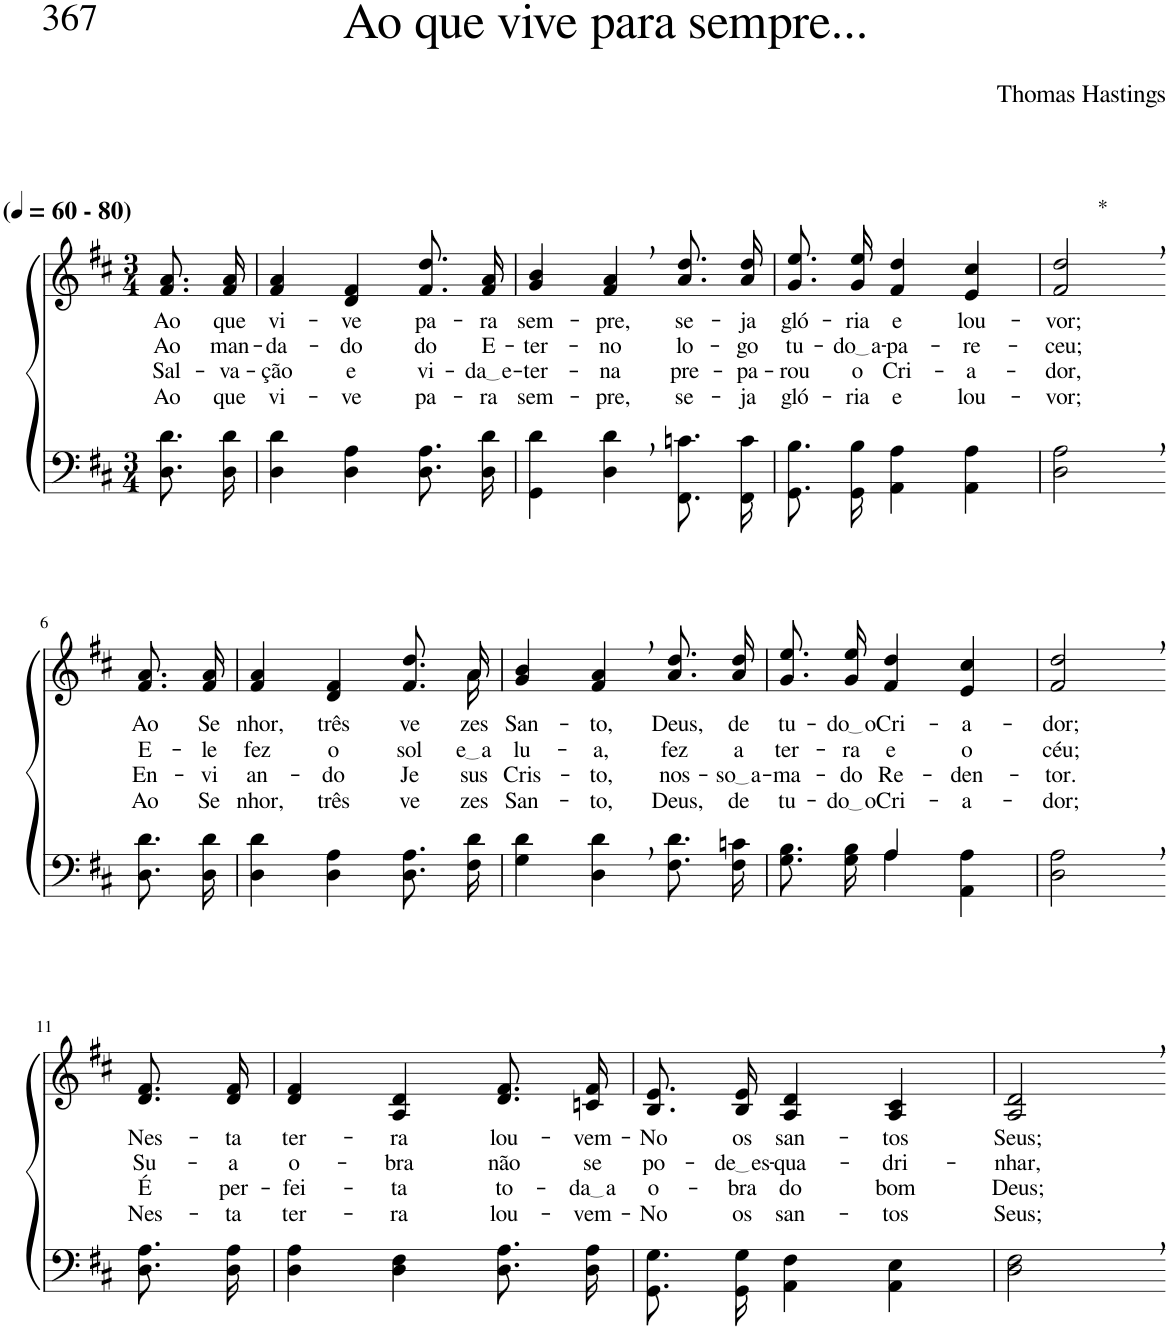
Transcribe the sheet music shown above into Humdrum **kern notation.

**kern	**kern	**text	**text	**text	**text
*part2	*part1	*part1	*part1	*part1	*part1
*staff2	*staff1	*staff1	*staff1	*staff1	*staff1
*I"Parte III e IV	*I"Parte I e II	*	*	*	*
*clefF4	*clefG2	*	*	*	*
*k[f#c#]	*k[f#c#]	*	*	*	*
*M3/4	*M3/4	*	*	*	*
*MM60	*MM60	*	*	*	*
=1	=1	=1	=1	=1	=1
!	!LO:TX:a:B:t=(	!	!	!	!
!	!LO:TX:a:B:t=- 80)	!	!	!	!
!	!	!LO:LY:b	!LO:LY:b	!LO:LY:b	!LO:LY:b
8.D\ 8.d\L	8.f#/ 8.a/L	Ao	Ao	Sal-	Ao
!	!	!LO:LY:b	!LO:LY:b	!LO:LY:b	!LO:LY:b
16D\ 16d\Jk	16f#/ 16a/Jk	que	man-	-va-	que
=2	=2	=2	=2	=2	=2
!	!	!LO:LY:b	!LO:LY:b	!LO:LY:b	!LO:LY:b
4D\ 4d\	4f#/ 4a/	vi-	-da-	-ção	vi-
!	!	!LO:LY:b	!LO:LY:b	!LO:LY:b	!LO:LY:b
4D\ 4A\	4d/ 4f#/	-ve	-do	e	-ve
!	!	!LO:LY:b	!LO:LY:b	!LO:LY:b	!LO:LY:b
8.D\ 8.A\L	8.f#/ 8.dd/L	pa-	do	vi-	pa-
!	!	!LO:LY:b	!LO:LY:b	!LO:LY:b	!LO:LY:b
16D\ 16d\Jk	16f#/ 16a/Jk	-ra	E-	da e	-ra
=3	=3	=3	=3	=3	=3
!	!	!LO:LY:b	!LO:LY:b	!LO:LY:b	!LO:LY:b
4GG\ 4d\	4g/ 4b/	sem-	-ter-	-ter-	sem-
!	!	!LO:LY:b	!LO:LY:b	!LO:LY:b	!LO:LY:b
4D\, 4d\,	4f#/, 4a/,	-pre,	-no	-na	-pre,
!	!	!LO:LY:b	!LO:LY:b	!LO:LY:b	!LO:LY:b
8.FF#\ 8.cn\L	8.a\ 8.dd\L	se-	lo-	pre-	se-
!	!	!LO:LY:b	!LO:LY:b	!LO:LY:b	!LO:LY:b
16FF#\ 16c\Jk	16a\ 16dd\Jk	-ja	-go	-pa-	-ja
=4	=4	=4	=4	=4	=4
!	!	!LO:LY:b	!LO:LY:b	!LO:LY:b	!LO:LY:b
8.GG\ 8.B\L	8.g\ 8.ee\L	gló-	tu-	-rou	gló-
!	!	!LO:LY:b	!LO:LY:b	!LO:LY:b	!LO:LY:b
16GG\ 16B\Jk	16g\ 16ee\Jk	-ria	do a	o	-ria
!	!	!LO:LY:b	!LO:LY:b	!LO:LY:b	!LO:LY:b
4AA\ 4A\	4f#/ 4dd/	e	-pa-	Cri-	e
!	!	!LO:LY:b	!LO:LY:b	!LO:LY:b	!LO:LY:b
4AA\ 4A\	4e/ 4cc#/	lou-	-re-	-a-	lou-
=5	=5	=5	=5	=5	=5
!	!LO:TX:a:t=*	!	!	!	!
!	!	!LO:LY:b	!LO:LY:b	!LO:LY:b	!LO:LY:b
2D\, 2A\,	2f#/, 2dd/,	-vor;	-ceu;	-dor,	-vor;
!!LO:LB:g=z
=6-	=6-	=6-	=6-	=6-	=6-
!	!	!LO:LY:b	!LO:LY:b	!LO:LY:b	!LO:LY:b
8.D\ 8.d\L	8.f#/ 8.a/L	Ao	E-	En-	Ao
!	!	!LO:LY:b	!LO:LY:b	!LO:LY:b	!LO:LY:b
16D\ 16d\Jk	16f#/ 16a/Jk	Se-	-le	-vi-	Se-
=7	=7	=7	=7	=7	=7
*	*^	*	*	*	*
!	!	!	!LO:LY:b	!LO:LY:b	!LO:LY:b	!LO:LY:b
4D\ 4d\	2ryy	4f#/ 4a/	-nhor,	fez	-an-	-nhor,
!	!	!	!LO:LY:b	!LO:LY:b	!LO:LY:b	!LO:LY:b
4D\ 4A\	.	4d/ 4f#/	três	o	-do	três
!	!	!	!LO:LY:b	!LO:LY:b	!LO:LY:b	!LO:LY:b
8.D\ 8.A\L	8.ryy	8.f#/ 8.dd/L	ve-	sol	Je-	ve-
!	!	!	!LO:LY:b	!LO:LY:b	!LO:LY:b	!LO:LY:b
16F#\ 16d\Jk	16a\	16a/Jk	-zes	e a	-sus	-zes
=8	=8	=8	=8	=8	=8	=8
!	!	!	!LO:LY:b	!LO:LY:b	!LO:LY:b	!LO:LY:b
*	*v	*v	*	*	*	*
4G\ 4d\	4g/ 4b/	San-	lu-	Cris-	San-
!	!	!LO:LY:b	!LO:LY:b	!LO:LY:b	!LO:LY:b
4D\, 4d\,	4f#/, 4a/,	-to,	-a,	-to,	-to,
!	!	!LO:LY:b	!LO:LY:b	!LO:LY:b	!LO:LY:b
8.F#\ 8.d\L	8.a\ 8.dd\L	Deus,	fez	nos-	Deus,
!	!	!LO:LY:b	!LO:LY:b	!LO:LY:b	!LO:LY:b
16F#\ 16cn\Jk	16a\ 16dd\Jk	de	a	so a	de
=9	=9	=9	=9	=9	=9
*^	*	*	*	*	*
!	!	!	!LO:LY:b	!LO:LY:b	!LO:LY:b	!LO:LY:b
4ryy	8.G\ 8.B\L	8.g\ 8.ee\L	tu-	ter-	-ma-	tu-
!	!	!	!LO:LY:b	!LO:LY:b	!LO:LY:b	!LO:LY:b
.	16G\ 16B\Jk	16g\ 16ee\Jk	do o	-ra	-do	do o
!	!	!	!LO:LY:b	!LO:LY:b	!LO:LY:b	!LO:LY:b
4A/	4A\	4f#/ 4dd/	Cri-	e	Re-	Cri-
!	!	!	!LO:LY:b	!LO:LY:b	!LO:LY:b	!LO:LY:b
4ryy	4AA\ 4A\	4e/ 4cc#/	-a-	o	-den-	-a-
=10	=10	=10	=10	=10	=10	=10
!	!	!	!LO:LY:b	!LO:LY:b	!LO:LY:b	!LO:LY:b
*v	*v	*	*	*	*	*
2D\, 2A\,	2f#/, 2dd/,	-dor;	céu;	-tor.	-dor;
!!LO:LB:g=z
=11-	=11-	=11-	=11-	=11-	=11-
!	!	!LO:LY:b	!LO:LY:b	!LO:LY:b	!LO:LY:b
8.D\ 8.A\L	8.d/ 8.f#/L	Nes-	Su-	É	Nes-
!	!	!LO:LY:b	!LO:LY:b	!LO:LY:b	!LO:LY:b
16D\ 16A\Jk	16d/ 16f#/Jk	-ta	-a	per-	-ta
=12	=12	=12	=12	=12	=12
!	!	!LO:LY:b	!LO:LY:b	!LO:LY:b	!LO:LY:b
4D\ 4A\	4d/ 4f#/	ter-	o-	-fei-	ter-
!	!	!LO:LY:b	!LO:LY:b	!LO:LY:b	!LO:LY:b
4D\ 4F#\	4A/ 4d/	-ra	-bra	-ta	-ra
!	!	!LO:LY:b	!LO:LY:b	!LO:LY:b	!LO:LY:b
8.D\ 8.A\L	8.d/ 8.f#/L	lou-	não	to-	lou-
!	!	!LO:LY:b	!LO:LY:b	!LO:LY:b	!LO:LY:b
16D\ 16A\Jk	16cn/ 16f#/Jk	-vem-	se	da a	-vem-
=13	=13	=13	=13	=13	=13
!	!	!LO:LY:b	!LO:LY:b	!LO:LY:b	!LO:LY:b
8.GG/ 8.G/L	8.B/ 8.e/L	-No	po-	o-	-No
!	!	!LO:LY:b	!LO:LY:b	!LO:LY:b	!LO:LY:b
16GG/ 16G/Jk	16B/ 16e/Jk	os	de es	-bra	os
!	!	!LO:LY:b	!LO:LY:b	!LO:LY:b	!LO:LY:b
4AA\ 4F#\	4A/ 4d/	san-	-qua-	do	san-
!	!	!LO:LY:b	!LO:LY:b	!LO:LY:b	!LO:LY:b
4AA\ 4E\	4A/ 4c#/	-tos	-dri-	bom	-tos
=14	=14	=14	=14	=14	=14
!	!	!LO:LY:b	!LO:LY:b	!LO:LY:b	!LO:LY:b
2D\, 2F#\,	2A/, 2d/,	Seus;	-nhar,	Deus;	Seus;
=-	=-	=-	=-	=-	=-
*-	*-	*-	*-	*-	*-
